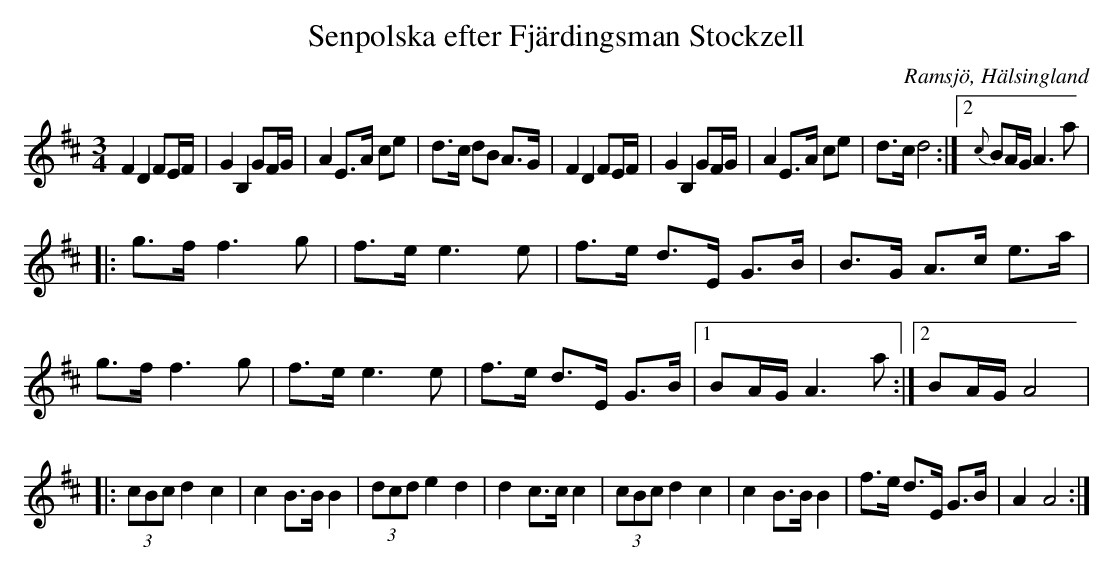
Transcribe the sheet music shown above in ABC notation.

X:1
T: Senpolska efter Fjärdingsman Stockzell
O: Ramsjö, Hälsingland
M:3/4
L:1/8
K:D
F2 D2 FE/F/|G2 B,2 GF/G/| A2 E>A ce|d>c dB A>G|F2 D2 FE/F/|G2 B,2 GF/G/| A2 E>A ce|d>c d4:|2{c}BA/G/ A2>a2|
|:g>f f2>g2|f>e e2>e2|f>e d>E G>B|B>G A>c e>a|g>f f2>g2|f>e e2>e2|f>e d>E G>B|1 BA/G/ A2>a2:|2 BA/G/ A4|
|:(3cBc d2 c2|c2 B>B B2|(3dcd e2 d2|d2 c>c c2|(3cBc d2 c2|c2 B>B B2|f>e d>E G>B|A2 A4:|
